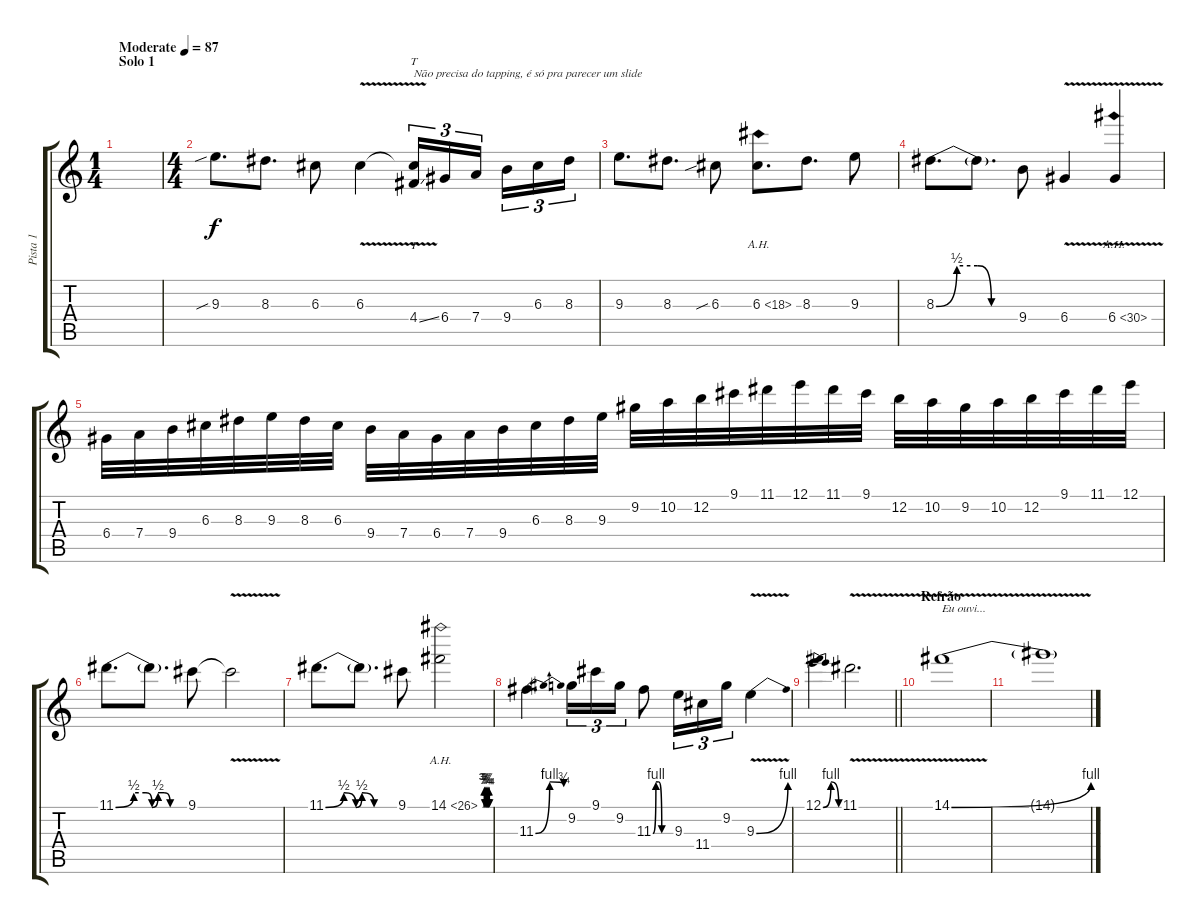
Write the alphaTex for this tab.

\track ("Pista 1" "Pista 1") {instrument distortionguitar}
\staff {score tabs}
\tuning (E4 B3 G3 D3 A2 E2) {hide}
\ts (1 4)
\section ("" "Solo 1")
\tempo (87 "Moderate")
\clef g2
\ks c
|
\ts (4 4)
9.3{sib}.8{d} 8.3.8{d} 6.3.8 6.3{v}.4 (6.3{t} 4.4{ss}).16{tt tu (3 2) txt "Não precisa do tapping, é só pra parecer um slide"} 6.4.16{tu (3 2)} 7.4.16{tu (3 2) beam splitsecondary} 9.4.16{tu (3 2)} 6.3.16{tu (3 2)} 8.3.16{tu (3 2)} |
9.3.8{d} 8.3.8{d} 6.3{sib}.8 6.3{ah 12}.8{d} 8.3.8{d} 9.3.8 |
8.3{be (custom 0 0 15 2 30 2 40 0 60 0)}.8{d} 8.3{t}.8{d} 9.4.8 6.4{v}.4 6.4{ah 24 v}.4 |
6.4.32 7.4.32 9.4.32 6.3.32 8.3.32 9.3.32 8.3.32 6.3.32 9.4.32 7.4.32 6.4.32 7.4.32 9.4.32 6.3.32 8.3.32 9.3.32 9.2.32 10.2.32 12.2.32 9.1.32 11.1.32 12.1.32 11.1.32 9.1.32 12.2.32 10.2.32 9.2.32 10.2.32 12.2.32 9.1.32 11.1.32 12.1.32 |
11.1{be (custom 0 0 15 2 25 2 30 0 35 2 40 2 45 0 60 0)}.8{d} 11.1{t}.8{d} 9.1.8 9.1{v t}.2 |
11.1{be (custom 0 0 15 2 25 0 30 2 40 0 60 0)}.8{d} 11.1{t}.8{d} 9.1.8 14.1{be (custom 0 0 10 0 15 3 20 0 25 3 30 0 35 3 40 0 45 3 50 0 55 3 60 0) ah 12}.2 |
11.3{be (bendrelease 0 0 5 4 15 4 60 3)}.4{d} 9.2.16{tu (3 2)} 9.1.16{tu (3 2)} 9.2.16{tu (3 2)} 11.3{be (custom 0 0 10 4 20 4 30 0 60 0)}.8 9.3.16{tu (3 2)} 11.4.16{tu (3 2)} 9.2.16{tu (3 2)} 9.3{be (bend 0 0 60 4) v}.4 |
\barLineRight lightlight
12.1{be (bendrelease 0 0 15 4 45 4 60 0)}.4 11.1{v}.2{d} |
\section ("" "Refrão")
14.1{be (bend 0 0 60 4) v}.1{txt "Eu ouvi..."} |
14.1{t}.1
